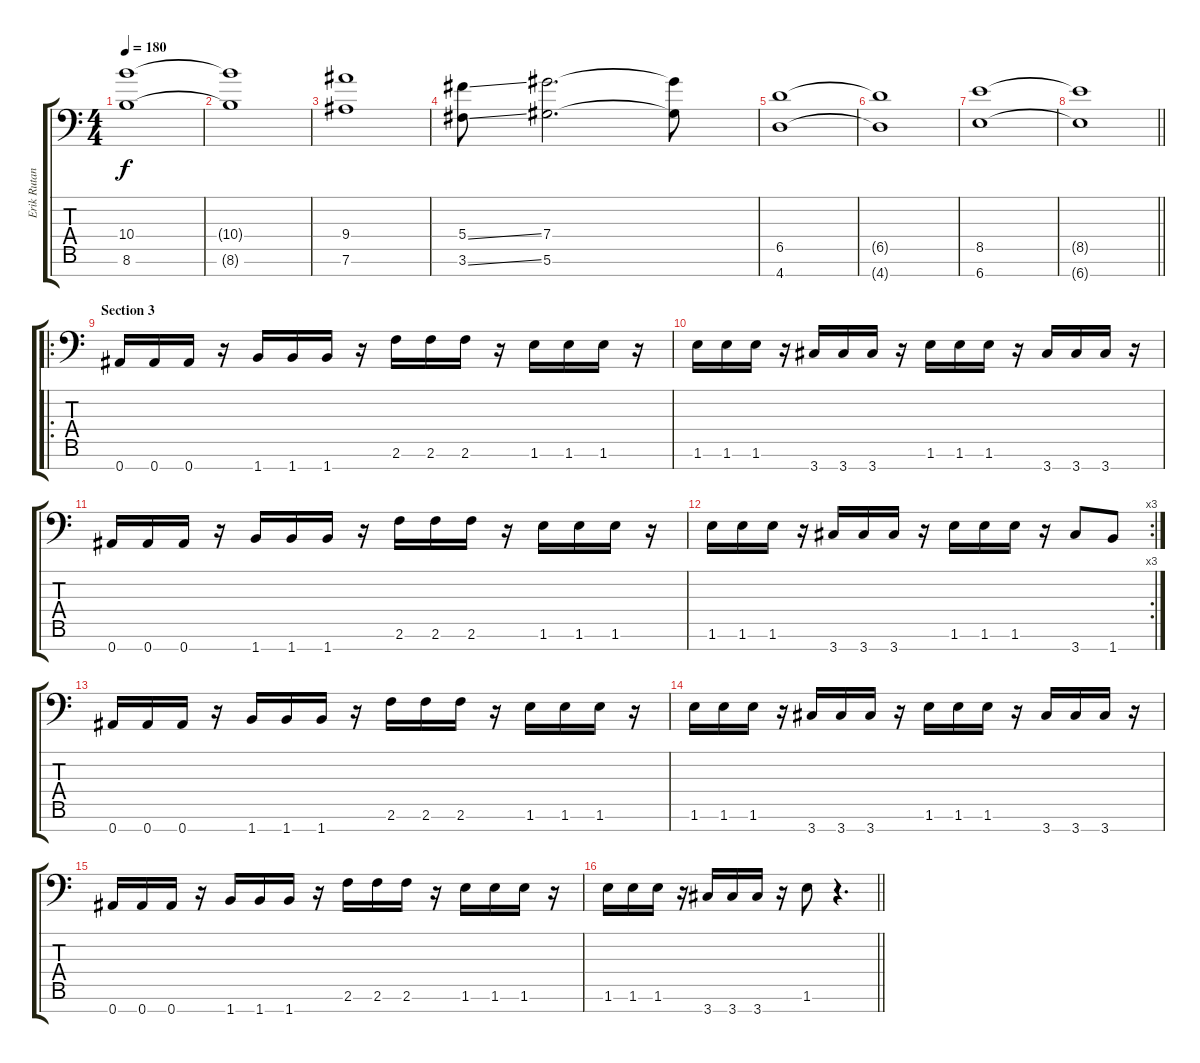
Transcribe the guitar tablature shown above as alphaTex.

\track ("Erik Rutan" "Erik Rutan") {instrument distortionguitar}
\staff {score tabs}
\tuning (Eb4 Bb3 Gb3 Db3 Ab2 Eb2 Bb1) {hide}
\ts (4 4)
\tempo 180
\clef f4
\ks c
(10.4 8.6).1{dy f} |
(10.4{t} 8.6{t}).1 |
(9.4 7.6).1 |
(5.4{ss} 3.6{ss}).8 (7.4 5.6).2{d} (7.4{t} 5.6{t}).8 |
(6.5 4.7).1 |
(6.5{t} 4.7{t}).1 |
(8.5 6.7).1 |
\barLineRight lightlight
(8.5{t} 6.7{t}).1 |
\ro
\section ("" "Section 3")
0.7.16 0.7.16 0.7.16 r.16 1.7.16 1.7.16 1.7.16 r.16 2.6.16 2.6.16 2.6.16 r.16 1.6.16 1.6.16 1.6.16 r.16 |
1.6.16 1.6.16 1.6.16 r.16 3.7.16 3.7.16 3.7.16 r.16 1.6.16 1.6.16 1.6.16 r.16 3.7.16 3.7.16 3.7.16 r.16 |
0.7.16 0.7.16 0.7.16 r.16 1.7.16 1.7.16 1.7.16 r.16 2.6.16 2.6.16 2.6.16 r.16 1.6.16 1.6.16 1.6.16 r.16 |
\rc 3
1.6.16 1.6.16 1.6.16 r.16 3.7.16 3.7.16 3.7.16 r.16 1.6.16 1.6.16 1.6.16 r.16 3.7.8 1.7.8 |
0.7.16 0.7.16 0.7.16 r.16 1.7.16 1.7.16 1.7.16 r.16 2.6.16 2.6.16 2.6.16 r.16 1.6.16 1.6.16 1.6.16 r.16 |
1.6.16 1.6.16 1.6.16 r.16 3.7.16 3.7.16 3.7.16 r.16 1.6.16 1.6.16 1.6.16 r.16 3.7.16 3.7.16 3.7.16 r.16 |
0.7.16 0.7.16 0.7.16 r.16 1.7.16 1.7.16 1.7.16 r.16 2.6.16 2.6.16 2.6.16 r.16 1.6.16 1.6.16 1.6.16 r.16 |
\barLineRight lightlight
1.6.16 1.6.16 1.6.16 r.16 3.7.16 3.7.16 3.7.16 r.16 1.6.8 r.4{d}
